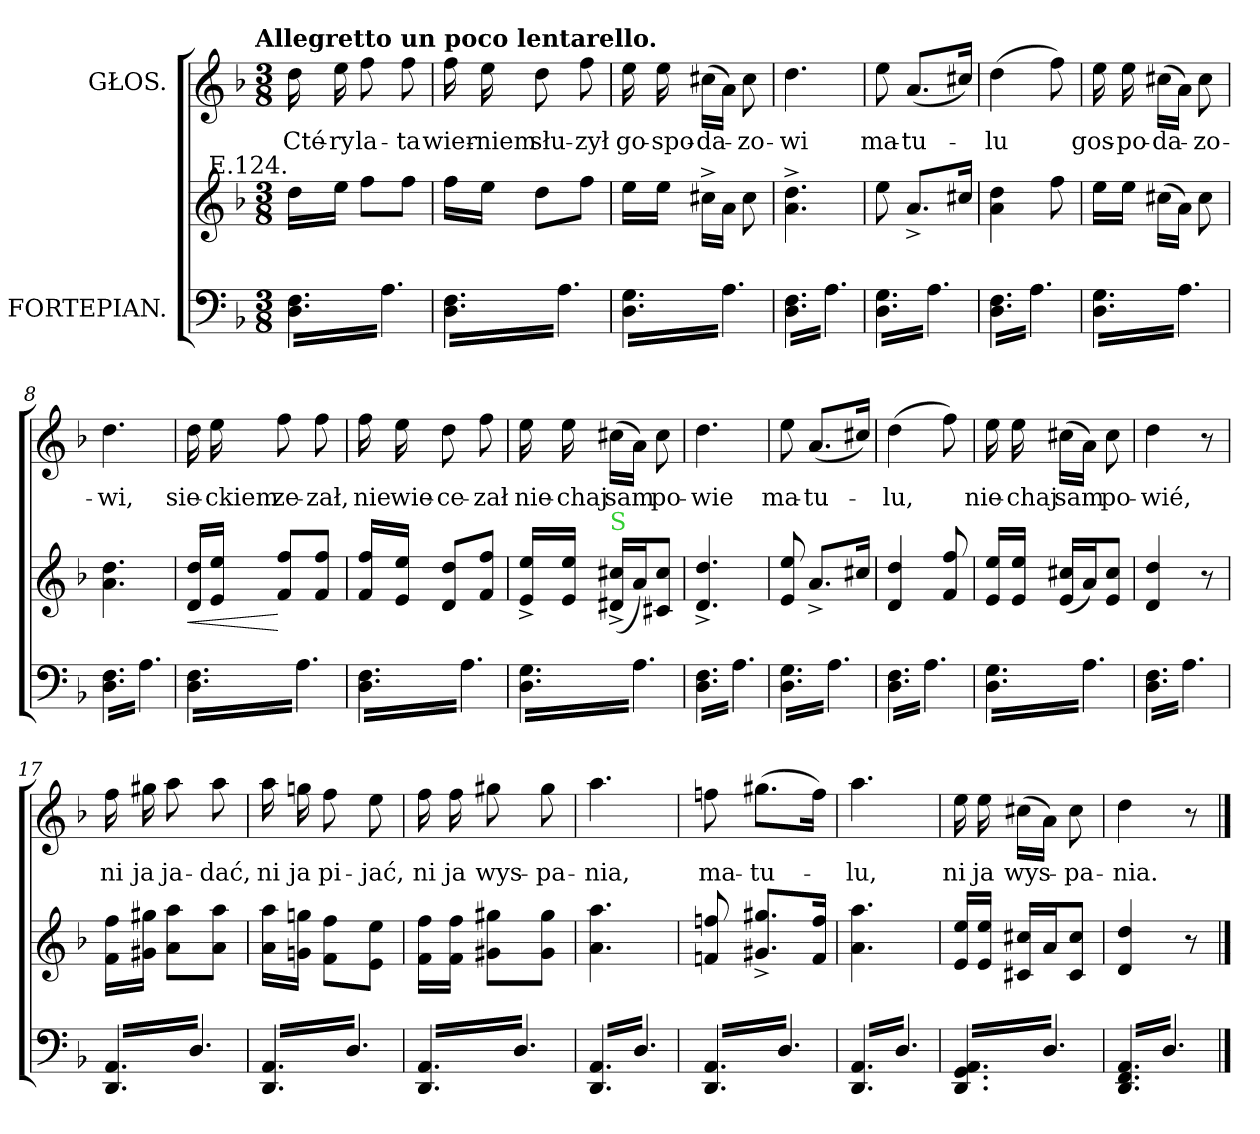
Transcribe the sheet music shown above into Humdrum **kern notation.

**kern	**kern	**dynam	**kern	**text
*part2	*part2	*part2	*part1	*part1
*staff3	*staff2	*staff2/3	*staff1	*staff1
*I"FORTEPIAN.	*	*	*I"GŁOS.	*
*clefF4	*clefG2	*	*clefG2	*
*k[b-]	*k[b-]	*	*k[b-]	*
*d:	*d:	*	*d:	*
!!LO:TX:omd:t=Allegretto un poco lentarello.
*M3/8	*M3/8	*	*M3/8	*
*MM108	*MM108	*	*MM108	*
=1	=1	=1	=1	=1
!	!LO:TX:a:rj:t=E.124.	!	!	!
*tremolo	*	*	*	*
(>16D\ 16F\LL	16dd\LL	.	16dd\	Cté-
16A\)	16ee\JJ	.	16ee\	-ry
16D\ 16F\	8ff\L	.	8ff\	la-
16A\)	.	.	.	.
16D\ 16F\	8ff\J	.	8ff\	-ta
16A\)JJ	.	.	.	.
=2	=2	=2	=2	=2
(>16D\ 16F\LL	16ff\LL	.	16ff\	wier-
16A\)	16ee\JJ	.	16ee\	-niem
16D\ 16F\	8dd\L	.	8dd\	słu-
16A\)	.	.	.	.
16D\ 16F\	8ff\J	.	8ff\	-zył
16A\)JJ	.	.	.	.
=3	=3	=3	=3	=3
(>16D\ 16G\LL	16ee\LL	.	16ee\	go-
16A\)	16ee\JJ	.	16ee\	-spo-
16D\ 16G\	16cc#X^>\LL	.	(>16cc#X\LL	-da-
16A\)	16a\JJ	.	16a\JJ)	.
16D\ 16G\	8cc#\	.	8cc#\	-zo-
16A\)JJ	.	.	.	.
=4	=4	=4	=4	=4
(>16D\ 16F\LL	4.a^<\ 4.dd^<\	.	4.dd\	-wi
16A\)	.	.	.	.
16D\ 16F\	.	.	.	.
16A\)	.	.	.	.
16D\ 16F\	.	.	.	.
16A\)JJ	.	.	.	.
=5	=5	=5	=5	=5
(>16D\ 16G\LL	8ee\	.	8ee\	ma-
16A\)	.	.	.	.
16D\ 16G\	8.a^/L	.	(<8.a/L	-tu-
16A\)	.	.	.	.
16D\ 16G\	.	.	.	.
16A\)JJ	16cc#X/Jk	.	16cc#X/Jk)	.
=6	=6	=6	=6	=6
(>16D\ 16F\LL	4a\ 4dd\	.	(>4dd\	-lu
16A\)	.	.	.	.
16D\ 16F\	.	.	.	.
16A\)	.	.	.	.
16D\ 16F\	8ff\	.	8ff\)	.
16A\)JJ	.	.	.	.
=7	=7	=7	=7	=7
(>16D\ 16G\LL	16ee\LL	.	16ee\	gos-
16A\)	16ee\JJ	.	16ee\	-po-
16D\ 16G\	(>16cc#X\LL	.	(>16cc#X\LL	-da-
16A\)	16a\JJ)	.	16a\JJ)	.
16D\ 16G\	8cc#\	.	8cc#\	-zo-
16A\)JJ	.	.	.	.
=8	=8	=8	=8	=8
(>16D\ 16F\LL	4.a\ 4.dd\	.	4.dd\	-wi,
16A\)	.	.	.	.
16D\ 16F\	.	.	.	.
16A\)	.	.	.	.
16D\ 16F\	.	.	.	.
16A\)JJ	.	.	.	.
=9	=9	=9	=9	=9
!	!	!LO:HP:b	!	!
(>16D\ 16F\LL	16d/ 16dd/LL	<	16dd\	sie-
16A\)	16e/ 16ee/JJ	.	16ee\	-ckiem
16D\ 16F\	8f/ 8ff/L	[	8ff\	ze-
16A\)	.	.	.	.
16D\ 16F\	8f/ 8ff/J	.	8ff\	-zał,
16A\)JJ	.	.	.	.
=10	=10	=10	=10	=10
(>16D\ 16F\LL	16f/ 16ff/LL	.	16ff\	nie
16A\)	16e/ 16ee/JJ	.	16ee\	wie-
16D\ 16F\	8d/ 8dd/L	.	8dd\	-ce-
16A\)	.	.	.	.
16D\ 16F\	8f/ 8ff/J	.	8ff\	-zał
16A\)JJ	.	.	.	.
=11	=11	=11	=11	=11
(>16D\ 16G\LL	16e^/ 16ee^/LL	.	16ee\	nie-
16A\)	16e/ 16ee/JJ	.	16ee\	-chaj
!	!LO:TX:a:color=limegreen:t=S	!	!	!
16D\ 16G\	(16d#X^/ 16cc#X^/LL	.	(>16cc#X\LL	sam
16A\)	16a/J)	.	16a\JJ)	.
16D\ 16G\	8c#X/ 8cc#/J	.	8cc#\	po-
16A\)JJ	.	.	.	.
=12	=12	=12	=12	=12
(>16D\ 16F\LL	4.d^/ 4.dd^/	.	4.dd\	-wie
16A\)	.	.	.	.
16D\ 16F\	.	.	.	.
16A\)	.	.	.	.
16D\ 16F\	.	.	.	.
16A\)JJ	.	.	.	.
=13	=13	=13	=13	=13
(>16D\ 16G\LL	8e/ 8ee/	.	8ee\	ma-
16A\)	.	.	.	.
16D\ 16G\	8.a^/L	.	(<8.a/L	-tu-
16A\)	.	.	.	.
16D\ 16G\	.	.	.	.
16A\)JJ	16cc#X/Jk	.	16cc#X/Jk)	.
=14	=14	=14	=14	=14
(>16D\ 16F\LL	4d/ 4dd/	.	(>4dd\	-lu,
16A\)	.	.	.	.
16D\ 16F\	.	.	.	.
16A\)	.	.	.	.
16D\ 16F\	8f/ 8ff/	.	8ff\)	.
16A\)JJ	.	.	.	.
=15	=15	=15	=15	=15
(>16D\ 16G\LL	16e/ 16ee/LL	.	16ee\	nie-
16A\)	16e/ 16ee/JJ	.	16ee\	-chaj
16D\ 16G\	(16e/ 16cc#X/LL	.	(>16cc#X\LL	sam
16A\)	16a/J)	.	16a\JJ)	.
16D\ 16G\	8e/ 8cc#/J	.	8cc#\	po-
16A\)JJ	.	.	.	.
=16	=16	=16	=16	=16
(>16D\ 16F\LL	4d/ 4dd/	.	4dd\	-wié,
16A\)	.	.	.	.
16D\ 16F\	.	.	.	.
16A\)	.	.	.	.
16D\ 16F\	8r	.	8r	.
16A\)JJ	.	.	.	.
=17	=17	=17	=17	=17
(<16DD/ 16AA/LL	16f\ 16ff\LL	.	16ff\	ni
16D/)	16g#X\ 16gg#X\JJ	.	16gg#X\	ja
16DD/ 16AA/	8a\ 8aa\L	.	8aa\	ja-
16D/)	.	.	.	.
16DD/ 16AA/	8a\ 8aa\J	.	8aa\	-dać,
16D/)JJ	.	.	.	.
=18	=18	=18	=18	=18
(<16DD/ 16AA/LL	16a\ 16aa\LL	.	16aa\	ni
16D/)	16gn\ 16ggn\JJ	.	16ggn\	ja
16DD/ 16AA/	8f\ 8ff\L	.	8ff\	pi-
16D/)	.	.	.	.
16DD/ 16AA/	8e\ 8ee\J	.	8ee\	-jać,
16D/)JJ	.	.	.	.
=19	=19	=19	=19	=19
(<16DD/ 16AA/LL	16f\ 16ff\LL	.	16ff\	ni
16D/)	16f\ 16ff\JJ	.	16ff\	ja
16DD/ 16AA/	8g#X\ 8gg#X\L	.	8gg#X\	wys-
16D/)	.	.	.	.
16DD/ 16AA/	8g#\ 8gg#\J	.	8gg#\	-pa-
16D/)JJ	.	.	.	.
=20	=20	=20	=20	=20
(<16DD/ 16AA/LL	4.a\ 4.aa\	.	4.aa\	-nia,
16D/)	.	.	.	.
16DD/ 16AA/	.	.	.	.
16D/)	.	.	.	.
16DD/ 16AA/	.	.	.	.
16D/)JJ	.	.	.	.
=21	=21	=21	=21	=21
(<16DD/ 16AA/LL	8fn/ 8ffn/	.	8ffn\	ma-
16D/)	.	.	.	.
16DD/ 16AA/	8.g#X^/ 8.gg#X^/L	.	(8.gg#X\L	-tu-
16D/)	.	.	.	.
16DD/ 16AA/	.	.	.	.
16D/)JJ	16f/ 16ff/Jk	.	16ff\Jk)	.
=22	=22	=22	=22	=22
(<16DD/ 16AA/LL	4.a\ 4.aa\	.	4.aa\	-lu,
16D/)	.	.	.	.
16DD/ 16AA/	.	.	.	.
16D/)	.	.	.	.
16DD/ 16AA/	.	.	.	.
16D/)JJ	.	.	.	.
=23	=23	=23	=23	=23
(<16DD/ 16GG/ 16AA/LL	16e/ 16ee/LL	.	16ee\	ni
16D/)	16e/ 16ee/JJ	.	16ee\	ja
16DD/ 16GG/ 16AA/	16c#X/ 16cc#X/LL	.	(>16cc#X\LL	wys-
16D/)	16a/J	.	16a\JJ)	.
16DD/ 16GG/ 16AA/	8c#/ 8cc#/J	.	8cc#\	-pa-
16D/)JJ	.	.	.	.
=24	=24	=24	=24	=24
(<16DD/ 16FF/ 16AA/LL	4d/ 4dd/	.	4dd\	-nia.
16D/)	.	.	.	.
16DD/ 16FF/ 16AA/	.	.	.	.
16D/)	.	.	.	.
16DD/ 16FF/ 16AA/	8r	.	8r	.
16D/)JJ	.	.	.	.
*Xtremolo	*	*	*	*
.	.	.	.	.
.	.	.	.	.
.	.	.	.	.
==	==	==	==	==
*-	*-	*-	*-	*-
